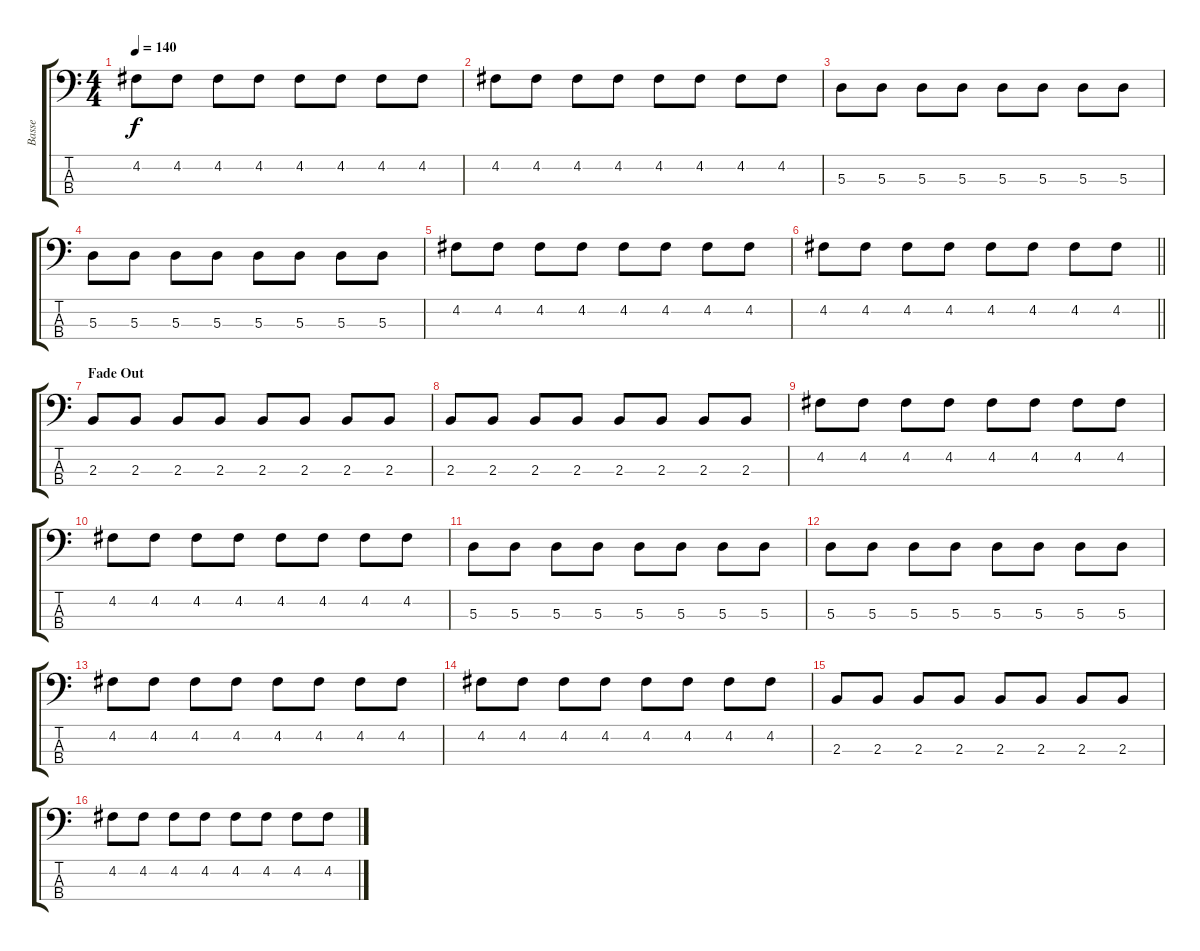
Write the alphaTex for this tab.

\track ("Basse" "Basse") {instrument electricbassfinger}
\staff {score tabs}
\tuning (G2 D2 A1 E1) {hide}
\ts (4 4)
\tempo 140
\clef f4
\ks c
4.2.8{dy f} 4.2.8 4.2.8 4.2.8 4.2.8 4.2.8 4.2.8 4.2.8 |
4.2.8 4.2.8 4.2.8 4.2.8 4.2.8 4.2.8 4.2.8 4.2.8 |
5.3.8 5.3.8 5.3.8 5.3.8 5.3.8 5.3.8 5.3.8 5.3.8 |
5.3.8 5.3.8 5.3.8 5.3.8 5.3.8 5.3.8 5.3.8 5.3.8 |
4.2.8 4.2.8 4.2.8 4.2.8 4.2.8 4.2.8 4.2.8 4.2.8 |
\barLineRight lightlight
4.2.8 4.2.8 4.2.8 4.2.8 4.2.8 4.2.8 4.2.8 4.2.8 |
\section ("" "Fade Out")
2.3.8 2.3.8 2.3.8 2.3.8 2.3.8 2.3.8 2.3.8 2.3.8 |
2.3.8 2.3.8 2.3.8 2.3.8 2.3.8 2.3.8 2.3.8 2.3.8 |
4.2.8 4.2.8 4.2.8 4.2.8 4.2.8 4.2.8 4.2.8 4.2.8 |
4.2.8 4.2.8 4.2.8 4.2.8 4.2.8 4.2.8 4.2.8 4.2.8 |
5.3.8 5.3.8 5.3.8 5.3.8 5.3.8 5.3.8 5.3.8 5.3.8 |
5.3.8 5.3.8 5.3.8 5.3.8 5.3.8 5.3.8 5.3.8 5.3.8 |
4.2.8 4.2.8 4.2.8 4.2.8 4.2.8 4.2.8 4.2.8 4.2.8 |
4.2.8 4.2.8 4.2.8 4.2.8 4.2.8 4.2.8 4.2.8 4.2.8 |
2.3.8 2.3.8 2.3.8 2.3.8 2.3.8 2.3.8 2.3.8 2.3.8 |
4.2.8 4.2.8 4.2.8 4.2.8 4.2.8 4.2.8 4.2.8 4.2.8
